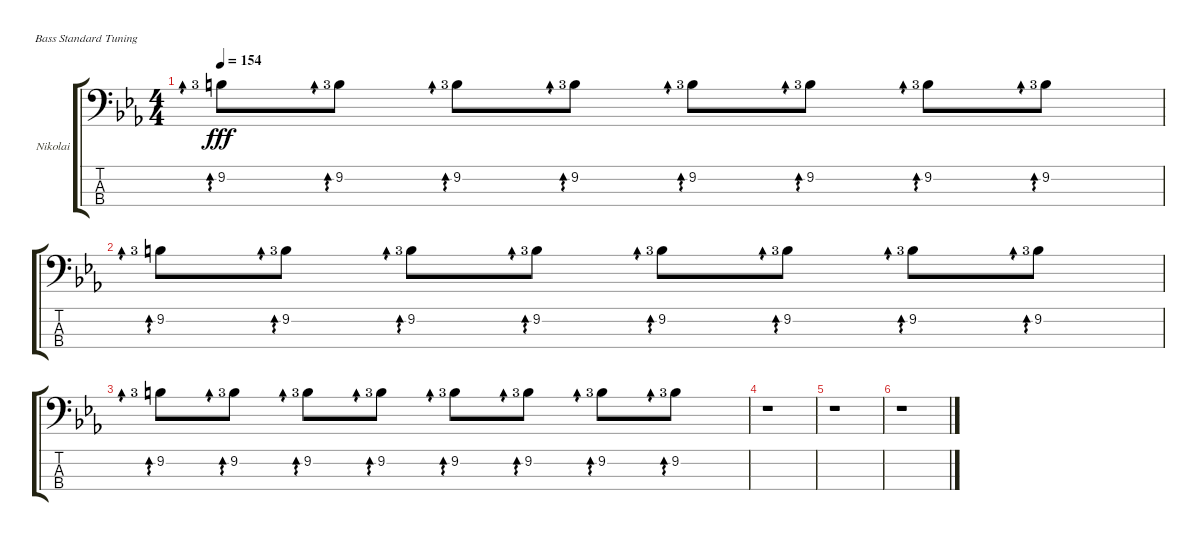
\defaultSystemsLayout 4
\bracketExtendMode groupsimilarinstruments
\firstSystemTrackNameOrientation horizontal
\otherSystemsTrackNameOrientation horizontal
\track ("Bass" "Nikolai ") {instrument electricbassfinger}
\staff {score tabs}
\tuning (G2 D2 A1 E1)
\ts (4 4)
\tempo 154
\clef f4
\scale
0.486357
\ks eb
9.2{lf 4}.8{ad 0 dy fff} 9.2{lf 4}.8{ad 0} 9.2{lf 4}.8{ad 0} 9.2{lf 4}.8{ad 0} 9.2{lf 4}.8{ad 0} 9.2{lf 4}.8{ad 0} 9.2{lf 4}.8{ad 0} 9.2{lf 4}.8{ad 0} |
\scale
0.51201 9.2{lf 4}.8{ad 0} 9.2{lf 4}.8{ad 0} 9.2{lf 4}.8{ad 0} 9.2{lf 4}.8{ad 0} 9.2{lf 4}.8{ad 0} 9.2{lf 4}.8{ad 0} 9.2{lf 4}.8{ad 0} 9.2{lf 4}.8{ad 0} |
\scale
0.48778 9.2{lf 4}.8{ad 0} 9.2{lf 4}.8{ad 0} 9.2{lf 4}.8{ad 0} 9.2{lf 4}.8{ad 0} 9.2{lf 4}.8{ad 0} 9.2{lf 4}.8{ad 0} 9.2{lf 4}.8{ad 0} 9.2{lf 4}.8{ad 0} |
r.1 |
r.1 |
r.1
